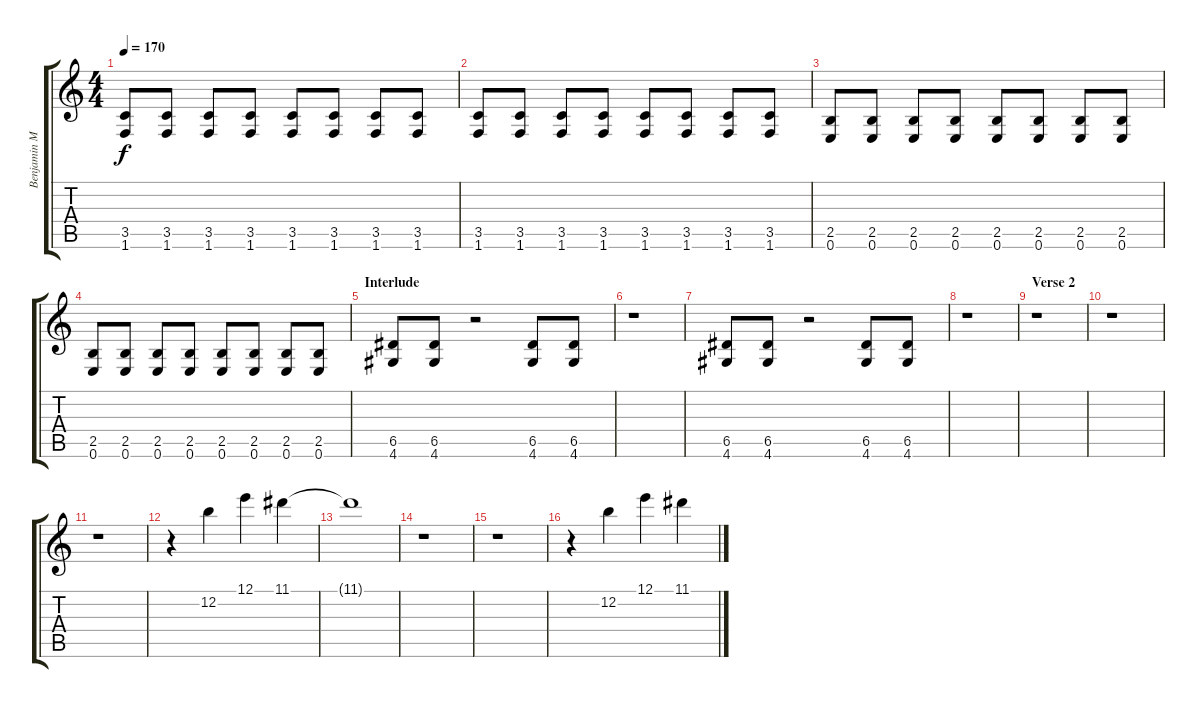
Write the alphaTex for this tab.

\track ("Benjamin Madden" "Benjamin M") {instrument distortionguitar}
\staff {score tabs}
\tuning (E4 B3 G3 D3 A2 E2) {hide}
\ts (4 4)
\tempo 170
\clef g2
\ks c
(3.5 1.6).8{dy f} (3.5 1.6).8 (3.5 1.6).8 (3.5 1.6).8 (3.5 1.6).8 (3.5 1.6).8 (3.5 1.6).8 (3.5 1.6).8 |
(3.5 1.6).8 (3.5 1.6).8 (3.5 1.6).8 (3.5 1.6).8 (3.5 1.6).8 (3.5 1.6).8 (3.5 1.6).8 (3.5 1.6).8 |
(2.5 0.6).8 (2.5 0.6).8 (2.5 0.6).8 (2.5 0.6).8 (2.5 0.6).8 (2.5 0.6).8 (2.5 0.6).8 (2.5 0.6).8 |
(2.5 0.6).8 (2.5 0.6).8 (2.5 0.6).8 (2.5 0.6).8 (2.5 0.6).8 (2.5 0.6).8 (2.5 0.6).8 (2.5 0.6).8 |
\section ("" "Interlude")
(6.5 4.6).8 (6.5 4.6).8 r.2 (6.5 4.6).8 (6.5 4.6).8 |
r.1 |
(6.5 4.6).8 (6.5 4.6).8 r.2 (6.5 4.6).8 (6.5 4.6).8 |
r.1 |
\section ("" "Verse 2")
r.1{volume 11 balance 8} |
r.1 |
r.1 |
r.4 12.2.4 12.1.4 11.1.4 |
11.1{t}.1{volume 0} |
r.1{volume 11} |
r.1 |
r.4 12.2.4 12.1.4 11.1.4
